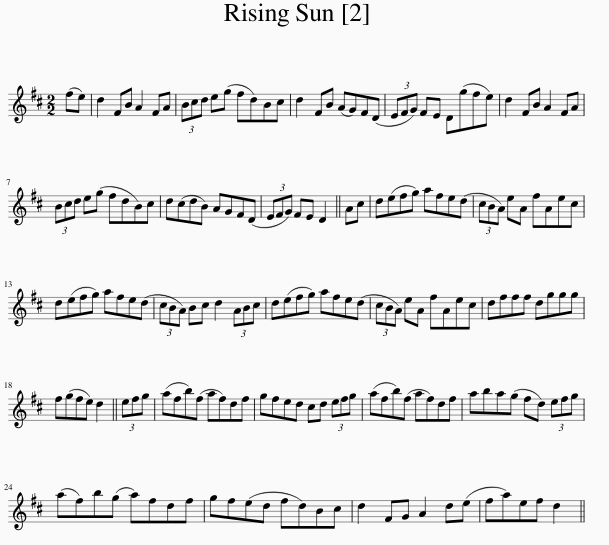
X:1
L:1/8
M:2/2
I:linebreak $
K:D
V:1 treble
V:1
 (fe) | d2 FB A2 FA | (3Bcd e(g fd)Bc | d2 FB (AG)F(D | (3EFG) FE D(gfe) | %5
 d2 FB A2 FA |$ (3Bcd e(g fdB)c | d(cdB) AGF(D | (3EFG) FE D2 || Ac | %10
 d(efg) afe(d | (3cBA) eA fAec |$ d(efg) afe(d | (3cBA) Bc d2 (3ABc | d(efg) afe(d | %15
 (3cBA) eA fAec | dfff dggg |$ f(gfe) d2 || (3efg | (afb)(f af)df | %20
 gfed cd (3efg | (afb)(f af)df | aba(g fd) (3efg |$ (af)b(g a)fdf | gf(ed fd)Bc | %25
 d2 FG A2 d(e | fa)ef d2 || %27
